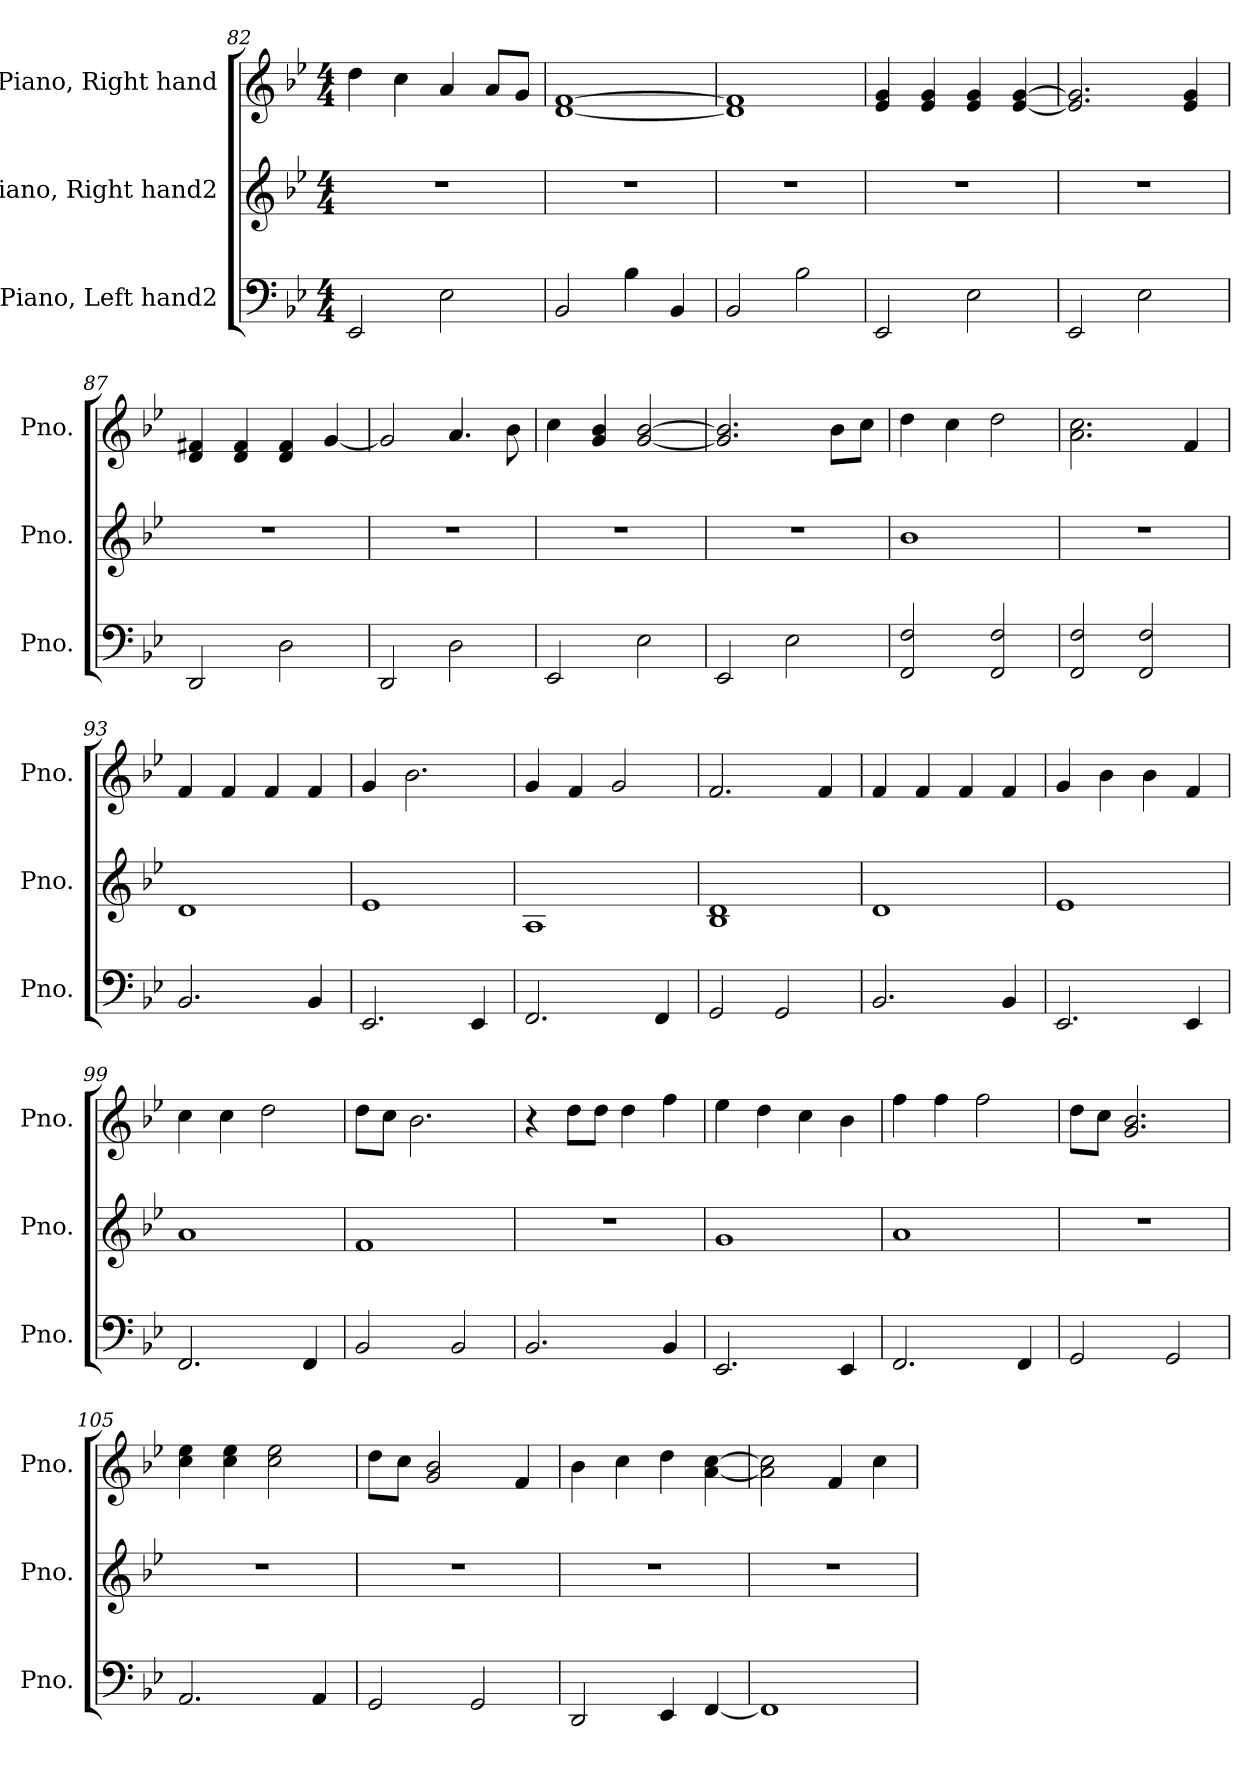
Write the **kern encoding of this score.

**kern	**kern	**kern
*part3	*part2	*part1
*staff3	*staff2	*staff1
*I"Piano, Left hand2	*I"Piano, Right hand2	*I"Piano, Right hand
*I'Pno.	*I'Pno.	*I'Pno.
*clefF4	*clefG2	*clefG2
*k[b-e-]	*k[b-e-]	*k[b-e-]
*M4/4	*M4/4	*M4/4
=82	=82	=82
2EE-/	1r	4dd\
.	.	4cc\
2E-\	.	4a/
.	.	8a/L
.	.	8g/J
=83	=83	=83
2BB-/	1r	[1d [1f
4B-\	.	.
4BB-/	.	.
=84	=84	=84
2BB-/	1r	1d] 1f]
2B-\	.	.
=85	=85	=85
2EE-/	1r	4e-/ 4g/
.	.	4e-/ 4g/
2E-\	.	4e-/ 4g/
.	.	[4e-/ [4g/
!!LO:LB:g=z
=86	=86	=86
2EE-/	1r	2.e-/] 2.g/]
2E-\	.	.
.	.	4e-/ 4g/
=87	=87	=87
2DD/	1r	4d/ 4f#X/
.	.	4d/ 4f#/
2D\	.	4d/ 4f#/
.	.	[4g/
=88	=88	=88
2DD/	1r	2g/]
2D\	.	4.a/
.	.	8b-\
=89	=89	=89
2EE-/	1r	4cc\
.	.	4g/ 4b-/
2E-\	.	[2g/ [2b-/
=90	=90	=90
2EE-/	1r	2.g/] 2.b-/]
2E-\	.	.
.	.	8b-\L
.	.	8cc\J
=91	=91	=91
2FF/ 2F/	1b-	4dd\
.	.	4cc\
2FF/ 2F/	.	2dd\
=92	=92	=92
2FF/ 2F/	1r	2.a\ 2.cc\
2FF/ 2F/	.	.
.	.	4f/
=93	=93	=93
2.BB-/	1d	4f/
.	.	4f/
.	.	4f/
4BB-/	.	4f/
=94	=94	=94
2.EE-/	1e-	4g/
.	.	2.b-\
4EE-/	.	.
=95	=95	=95
2.FF/	1A	4g/
.	.	4f/
.	.	2g/
4FF/	.	.
!!LO:LB:g=z
=96	=96	=96
2GG/	1B- 1d	2.f/
2GG/	.	.
.	.	4f/
=97	=97	=97
2.BB-/	1d	4f/
.	.	4f/
.	.	4f/
4BB-/	.	4f/
=98	=98	=98
2.EE-/	1e-	4g/
.	.	4b-\
.	.	4b-\
4EE-/	.	4f/
=99	=99	=99
2.FF/	1a	4cc\
.	.	4cc\
.	.	2dd\
4FF/	.	.
=100	=100	=100
2BB-/	1f	8dd\L
.	.	8cc\J
.	.	2.b-\
2BB-/	.	.
=101	=101	=101
2.BB-/	1r	4r
.	.	8dd\L
.	.	8dd\J
.	.	4dd\
4BB-/	.	4ff\
=102	=102	=102
2.EE-/	1g	4ee-\
.	.	4dd\
.	.	4cc\
4EE-/	.	4b-\
=103	=103	=103
2.FF/	1a	4ff\
.	.	4ff\
.	.	2ff\
4FF/	.	.
=104	=104	=104
2GG/	1r	8dd\L
.	.	8cc\J
.	.	2.g/ 2.b-/
2GG/	.	.
!!LO:PB:g=z
=105	=105	=105
2.AA/	1r	4cc\ 4ee-\
.	.	4cc\ 4ee-\
.	.	2cc\ 2ee-\
4AA/	.	.
=106	=106	=106
2GG/	1r	8dd\L
.	.	8cc\J
.	.	2g/ 2b-/
2GG/	.	.
.	.	4f/
=107	=107	=107
2DD/	1r	4b-\
.	.	4cc\
4EE-/	.	4dd\
[4FF/	.	[4a\ [4cc\
=108	=108	=108
1FF]	1r	2a\] 2cc\]
.	.	4f/
.	.	4cc\
=	=	=
*-	*-	*-
